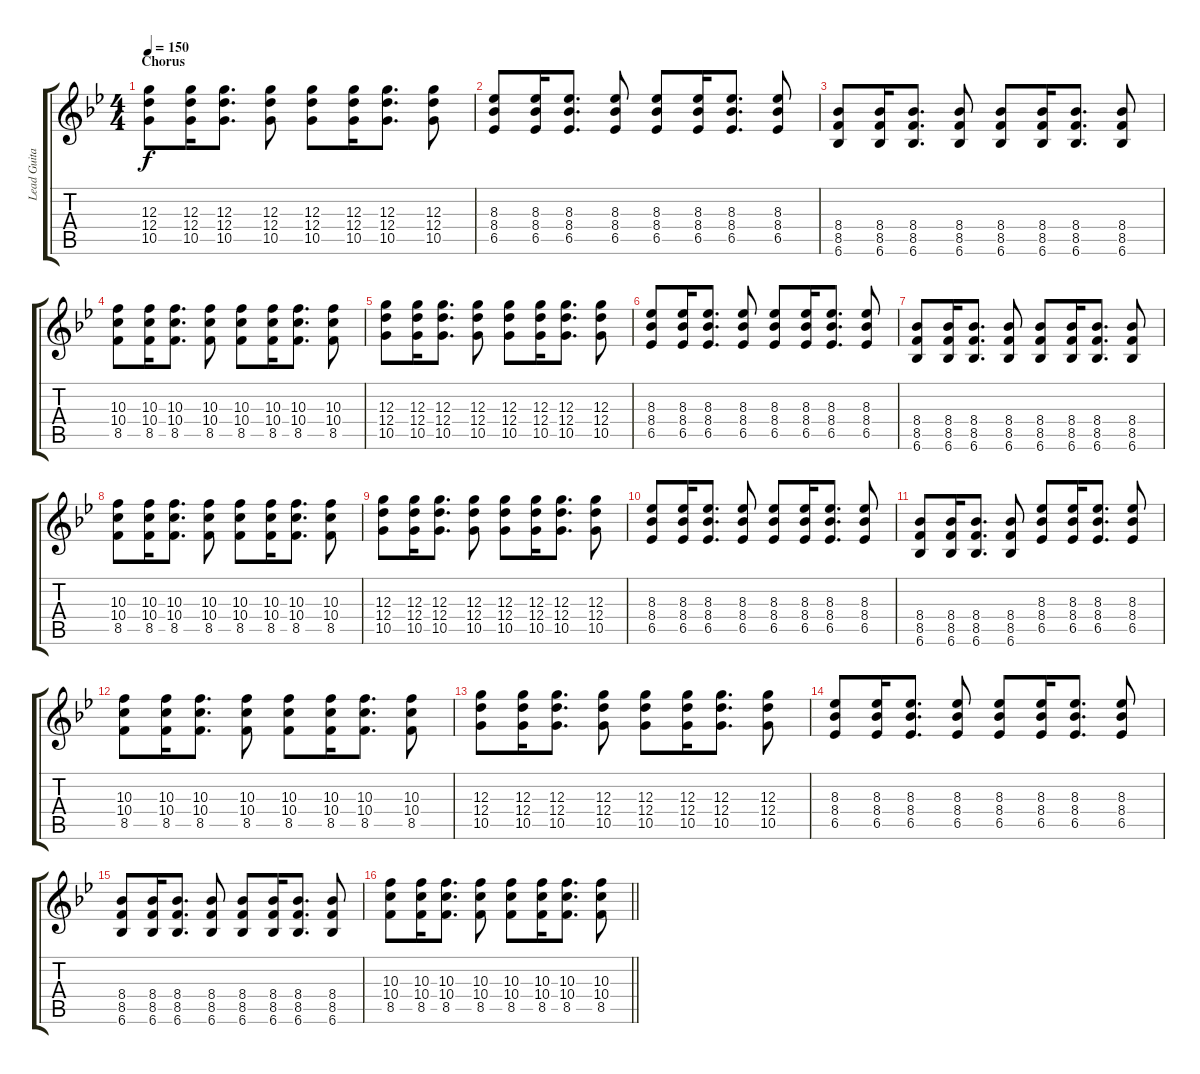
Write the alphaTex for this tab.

\track ("Lead Guitar" "Lead Guita") {instrument distortionguitar}
\staff {score tabs}
\tuning (E4 B3 G3 D3 A2 E2) {hide}
\ts (4 4)
\section ("" "Chorus")
\tempo 150
\clef g2
\ks bb
(12.3 12.4 10.5).8{dy f} (12.3 12.4 10.5).16 (12.3 12.4 10.5).8{d} (12.3 12.4 10.5).8 (12.3 12.4 10.5).8 (12.3 12.4 10.5).16 (12.3 12.4 10.5).8{d} (12.3 12.4 10.5).8 |
(8.3 8.4 6.5).8 (8.3 8.4 6.5).16 (8.3 8.4 6.5).8{d} (8.3 8.4 6.5).8 (8.3 8.4 6.5).8 (8.3 8.4 6.5).16 (8.3 8.4 6.5).8{d} (8.3 8.4 6.5).8 |
(8.4 8.5 6.6).8 (8.4 8.5 6.6).16 (8.4 8.5 6.6).8{d} (8.4 8.5 6.6).8 (8.4 8.5 6.6).8 (8.4 8.5 6.6).16 (8.4 8.5 6.6).8{d} (8.4 8.5 6.6).8 |
(10.3 10.4 8.5).8 (10.3 10.4 8.5).16 (10.3 10.4 8.5).8{d} (10.3 10.4 8.5).8 (10.3 10.4 8.5).8 (10.3 10.4 8.5).16 (10.3 10.4 8.5).8{d} (10.3 10.4 8.5).8 |
(12.3 12.4 10.5).8 (12.3 12.4 10.5).16 (12.3 12.4 10.5).8{d} (12.3 12.4 10.5).8 (12.3 12.4 10.5).8 (12.3 12.4 10.5).16 (12.3 12.4 10.5).8{d} (12.3 12.4 10.5).8 |
(8.3 8.4 6.5).8 (8.3 8.4 6.5).16 (8.3 8.4 6.5).8{d} (8.3 8.4 6.5).8 (8.3 8.4 6.5).8 (8.3 8.4 6.5).16 (8.3 8.4 6.5).8{d} (8.3 8.4 6.5).8 |
(8.4 8.5 6.6).8 (8.4 8.5 6.6).16 (8.4 8.5 6.6).8{d} (8.4 8.5 6.6).8 (8.4 8.5 6.6).8 (8.4 8.5 6.6).16 (8.4 8.5 6.6).8{d} (8.4 8.5 6.6).8 |
(10.3 10.4 8.5).8 (10.3 10.4 8.5).16 (10.3 10.4 8.5).8{d} (10.3 10.4 8.5).8 (10.3 10.4 8.5).8 (10.3 10.4 8.5).16 (10.3 10.4 8.5).8{d} (10.3 10.4 8.5).8 |
(12.3 12.4 10.5).8 (12.3 12.4 10.5).16 (12.3 12.4 10.5).8{d} (12.3 12.4 10.5).8 (12.3 12.4 10.5).8 (12.3 12.4 10.5).16 (12.3 12.4 10.5).8{d} (12.3 12.4 10.5).8 |
(8.3 8.4 6.5).8 (8.3 8.4 6.5).16 (8.3 8.4 6.5).8{d} (8.3 8.4 6.5).8 (8.3 8.4 6.5).8 (8.3 8.4 6.5).16 (8.3 8.4 6.5).8{d} (8.3 8.4 6.5).8 |
(8.4 8.5 6.6).8 (8.4 8.5 6.6).16 (8.4 8.5 6.6).8{d} (8.4 8.5 6.6).8 (8.3 8.4 6.5).8 (8.3 8.4 6.5).16 (8.3 8.4 6.5).8{d} (8.3 8.4 6.5).8 |
(10.3 10.4 8.5).8 (10.3 10.4 8.5).16 (10.3 10.4 8.5).8{d} (10.3 10.4 8.5).8 (10.3 10.4 8.5).8 (10.3 10.4 8.5).16 (10.3 10.4 8.5).8{d} (10.3 10.4 8.5).8 |
(12.3 12.4 10.5).8 (12.3 12.4 10.5).16 (12.3 12.4 10.5).8{d} (12.3 12.4 10.5).8 (12.3 12.4 10.5).8 (12.3 12.4 10.5).16 (12.3 12.4 10.5).8{d} (12.3 12.4 10.5).8 |
(8.3 8.4 6.5).8 (8.3 8.4 6.5).16 (8.3 8.4 6.5).8{d} (8.3 8.4 6.5).8 (8.3 8.4 6.5).8 (8.3 8.4 6.5).16 (8.3 8.4 6.5).8{d} (8.3 8.4 6.5).8 |
(8.4 8.5 6.6).8 (8.4 8.5 6.6).16 (8.4 8.5 6.6).8{d} (8.4 8.5 6.6).8 (8.4 8.5 6.6).8 (8.4 8.5 6.6).16 (8.4 8.5 6.6).8{d} (8.4 8.5 6.6).8 |
\barLineRight lightlight
(10.3 10.4 8.5).8 (10.3 10.4 8.5).16 (10.3 10.4 8.5).8{d} (10.3 10.4 8.5).8 (10.3 10.4 8.5).8 (10.3 10.4 8.5).16 (10.3 10.4 8.5).8{d} (10.3 10.4 8.5).8
